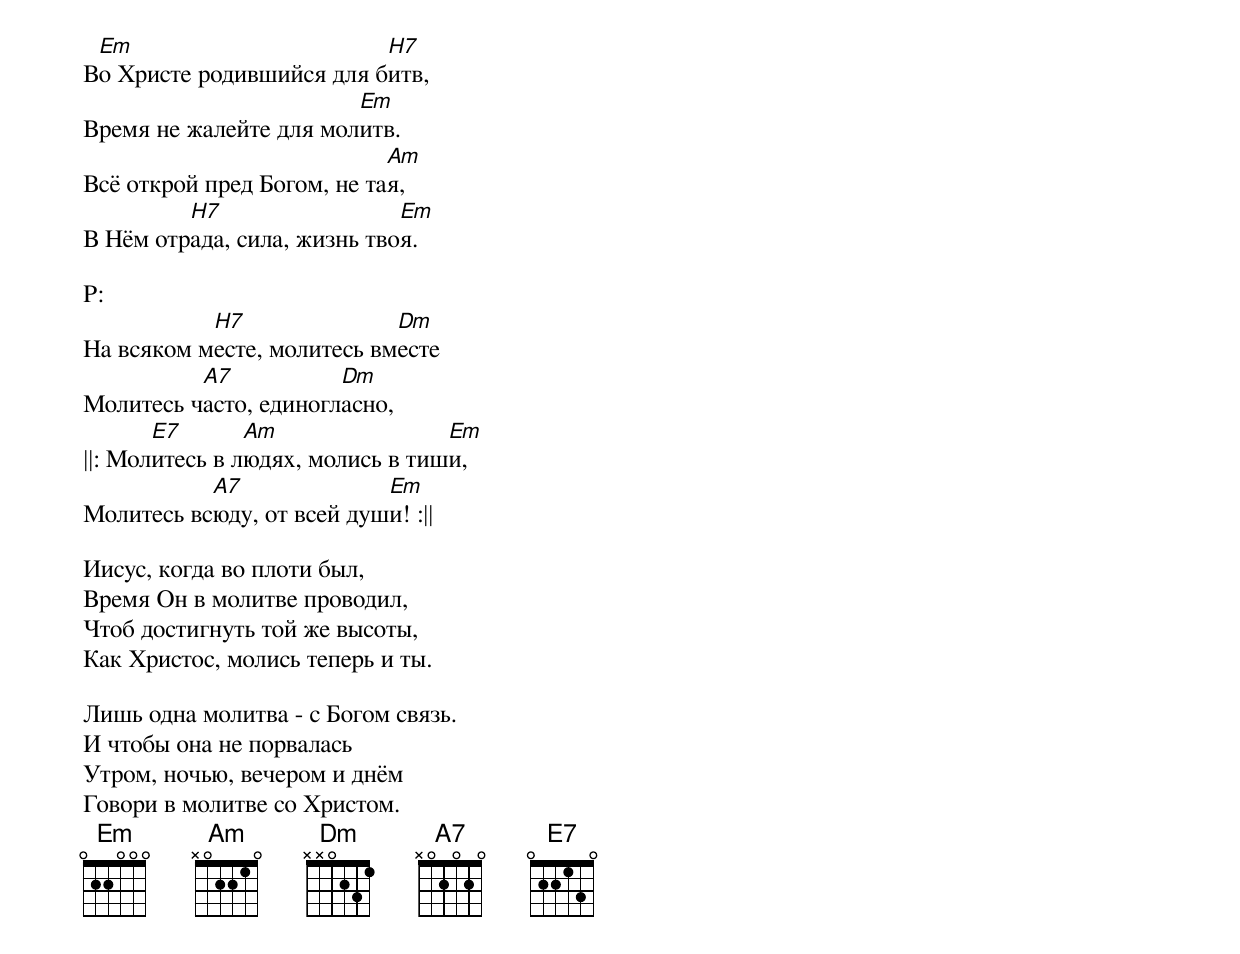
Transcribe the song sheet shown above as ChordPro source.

В[Em]о Христе родившийся для б[H7]итв,
Время не жалейте для мол[Em]итв.
Всё открой пред Богом, не та[Am]я,
В Нём отр[H7]ада, сила, жизнь тво[Em]я.

P:
На всяком м[H7]есте, молитесь вм[Dm]есте
Молитесь ч[A7]асто, единогл[Dm]асно,
||: Мол[E7]итесь в л[Am]юдях, молись в тиш[Em]и,
Молитесь вс[A7]юду, от всей душ[Em]и! :||

Иисус, когда во плоти был,
Время Он в молитве проводил,
Чтоб достигнуть той же высоты,
Как Христос, молись теперь и ты.

Лишь одна молитва - с Богом связь.
И чтобы она не порвалась
Утром, ночью, вечером и днём
Говори в молитве со Христом.
